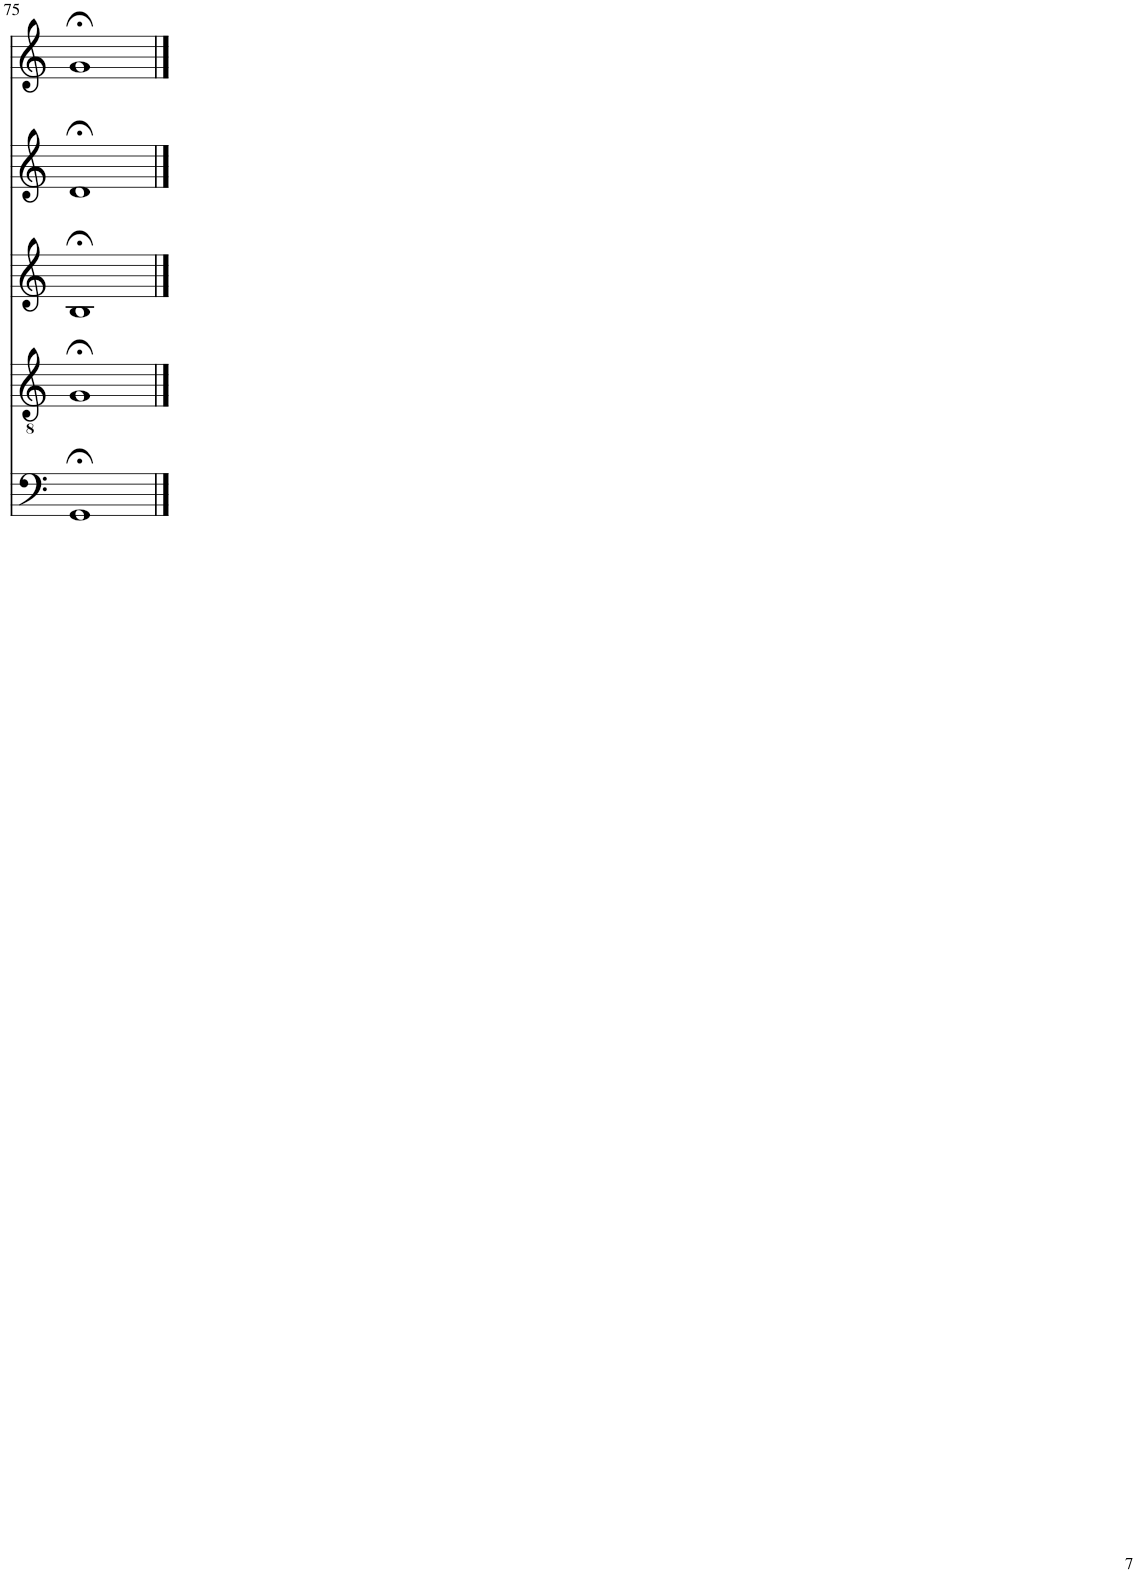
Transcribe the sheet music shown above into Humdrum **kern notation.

**kern	**kern	**kern	**kern	**kern
*part5	*part4	*part3	*part2	*part1
*staff5	*staff4	*staff3	*staff2	*staff1
*I"vox	*I"vox	*I"vox	*I"vox	*I"vox
!!LO:PB:g=z
*clefF4	*clefGv2	*clefG2	*clefG2	*clefG2
*k[]	*k[]	*k[]	*k[]	*k[]
*M4/4	*M4/4	*M4/4	*M4/4	*M4/4
=75	=75	=75	=75	=75
1GG;<	1G;<	1B;<	1d;<	1g;<
==	==	==	==	==
*-	*-	*-	*-	*-
